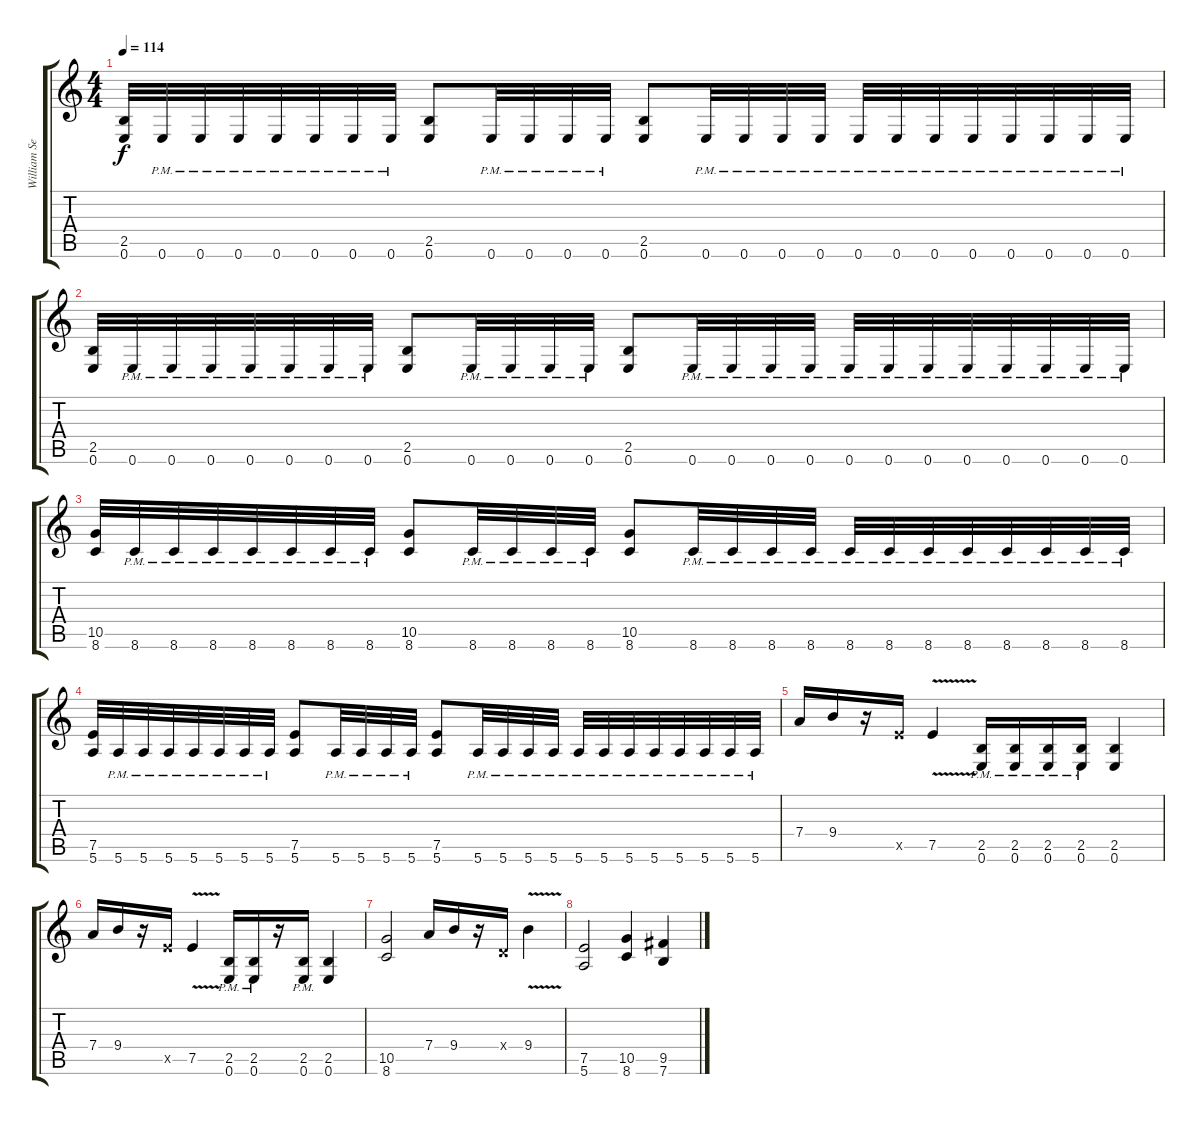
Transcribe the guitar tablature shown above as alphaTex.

\track ("William Seghers" "William Se") {instrument distortionguitar}
\staff {score tabs}
\tuning (E4 B3 G3 D3 A2 E2) {hide}
\ts (4 4)
\tempo 114
\clef g2
\ks c
(2.5 0.6).32{dy f} 0.6{pm}.32 0.6{pm}.32 0.6{pm}.32 0.6{pm}.32 0.6{pm}.32 0.6{pm}.32 0.6{pm}.32 (2.5 0.6).8 0.6{pm}.32 0.6{pm}.32 0.6{pm}.32 0.6{pm}.32 (2.5 0.6).8 0.6{pm}.32 0.6{pm}.32 0.6{pm}.32 0.6{pm}.32 0.6{pm}.32 0.6{pm}.32 0.6{pm}.32 0.6{pm}.32 0.6{pm}.32 0.6{pm}.32 0.6{pm}.32 0.6{pm}.32 |
(2.5 0.6).32 0.6{pm}.32 0.6{pm}.32 0.6{pm}.32 0.6{pm}.32 0.6{pm}.32 0.6{pm}.32 0.6{pm}.32 (2.5 0.6).8 0.6{pm}.32 0.6{pm}.32 0.6{pm}.32 0.6{pm}.32 (2.5 0.6).8 0.6{pm}.32 0.6{pm}.32 0.6{pm}.32 0.6{pm}.32 0.6{pm}.32 0.6{pm}.32 0.6{pm}.32 0.6{pm}.32 0.6{pm}.32 0.6{pm}.32 0.6{pm}.32 0.6{pm}.32 |
(10.5 8.6).32 8.6{pm}.32 8.6{pm}.32 8.6{pm}.32 8.6{pm}.32 8.6{pm}.32 8.6{pm}.32 8.6{pm}.32 (10.5 8.6).8 8.6{pm}.32 8.6{pm}.32 8.6{pm}.32 8.6{pm}.32 (10.5 8.6).8 8.6{pm}.32 8.6{pm}.32 8.6{pm}.32 8.6{pm}.32 8.6{pm}.32 8.6{pm}.32 8.6{pm}.32 8.6{pm}.32 8.6{pm}.32 8.6{pm}.32 8.6{pm}.32 8.6{pm}.32 |
(7.5 5.6).32 5.6{pm}.32 5.6{pm}.32 5.6{pm}.32 5.6{pm}.32 5.6{pm}.32 5.6{pm}.32 5.6{pm}.32 (7.5 5.6).8 5.6{pm}.32 5.6{pm}.32 5.6{pm}.32 5.6{pm}.32 (7.5 5.6).8 5.6{pm}.32 5.6{pm}.32 5.6{pm}.32 5.6{pm}.32 5.6{pm}.32 5.6{pm}.32 5.6{pm}.32 5.6{pm}.32 5.6{pm}.32 5.6{pm}.32 5.6{pm}.32 5.6{pm}.32 |
7.4.16 9.4.16 r.16 7.5{x}.16 7.5{v}.4 (2.5{pm} 0.6{pm}).16 (2.5{pm} 0.6{pm}).16 (2.5{pm} 0.6{pm}).16 (2.5{pm} 0.6{pm}).16 (2.5 0.6).4 |
7.4.16 9.4.16 r.16 7.5{x}.16 7.5{v}.4 (2.5 0.6{pm}).16 (2.5 0.6{pm}).16 r.16 (2.5{pm} 0.6{pm}).16 (2.5 0.6).4 |
(10.5 8.6).2 7.4.16 9.4.16 r.16 0.4{x}.16 9.4{v}.4 |
(7.5 5.6).2 (10.5 8.6).4 (9.5 7.6).4
